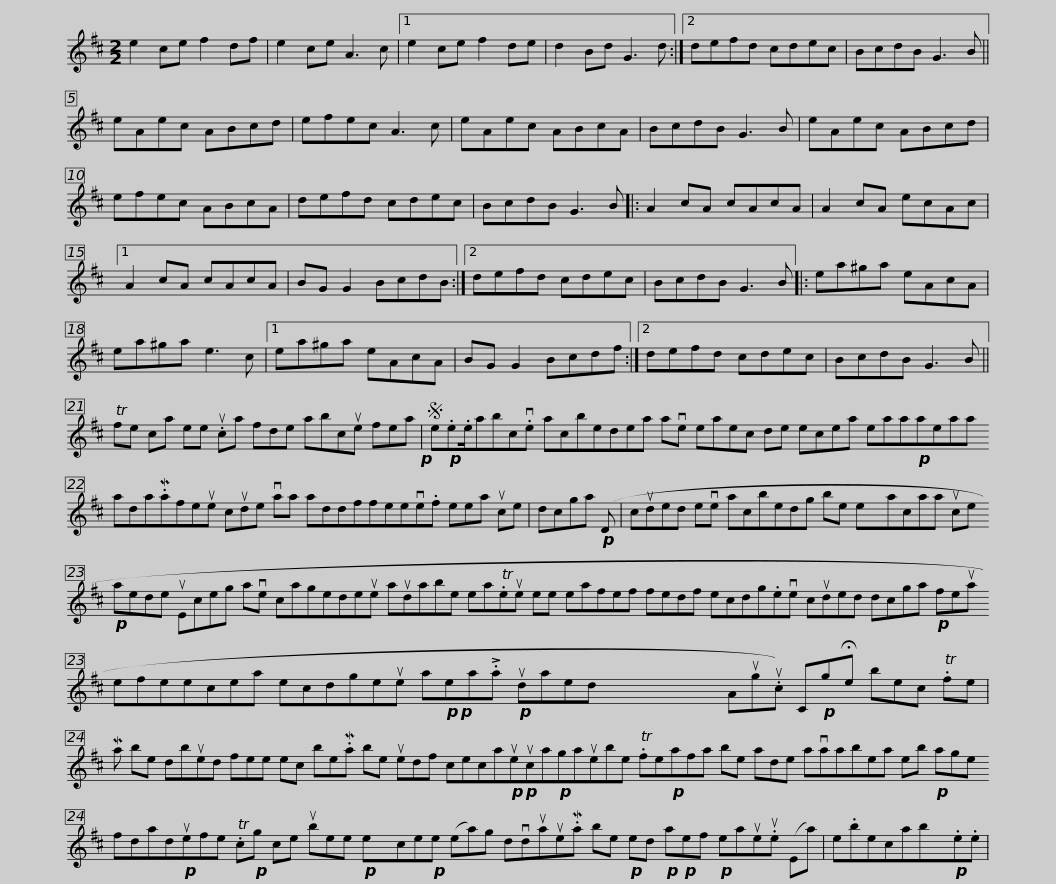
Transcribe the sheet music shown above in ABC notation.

X:1
L:1/8
M:2/2
I:linebreak $
K:D
V:1 treble
V:1
 e2 ce f2 df | e2 ce A3 c |1 e2 ce f2 de | d2 Bd G3 d :|2 defd cdec | %5
 BcdB G3 B ||$ eAec ABcd | efec A3 c | eAec ABcA | BcdB G3 B | %10
 eAec ABcd | efec ABcA |$ defd cdec | BcdB G3 B |: A2 cA cAcA | %15
 A2 cA ecAc |1 A2 cA cAcA | BG G2 BcdB :|2$ defd cdec | BcdB G3 B |: %20
 ea^ga eAcA | ea^ga e3 c |1 ea^ga eAcA |$ BG G2 Bcdf :|2 defd cdec | %25
 BcdB G3 B || Tfe ca ee .uca fde abcue fea!p! |$S e!p!.e.e/abc.ve acbedea ave eaec de ecea eaa!p!aeaa ada.Mafeue cude vaa addffeeve.f eea uce |$ dcga!p! (D |$ cuded eve acbedg be exacaa uce!p! aede uEceg ave cagedeue audabe ea.Teue ee eafef fedf ecdg.eve cuded dcga!p! feua efeecea ecdgeue a!p!!p!ea!>!.a!p! udaed x24 Aug.uc) C!p!g!fermata!e bec .Tfe |$ %30
 Ma be dbued fee ec be.Ma be uedf ceca!p!!p!ueuca!p!gauebe .Tfe!p!afa be ade avaabea eb!p! age fdad!p!uefe .Tc!p!g ce ubee!p! exce!p!e (ea)g dvduaue.Ma be!p! ed!p! a!p!ef!p! eaue.ue (Ea) |$ e.becabx!p!.e.e | %32
